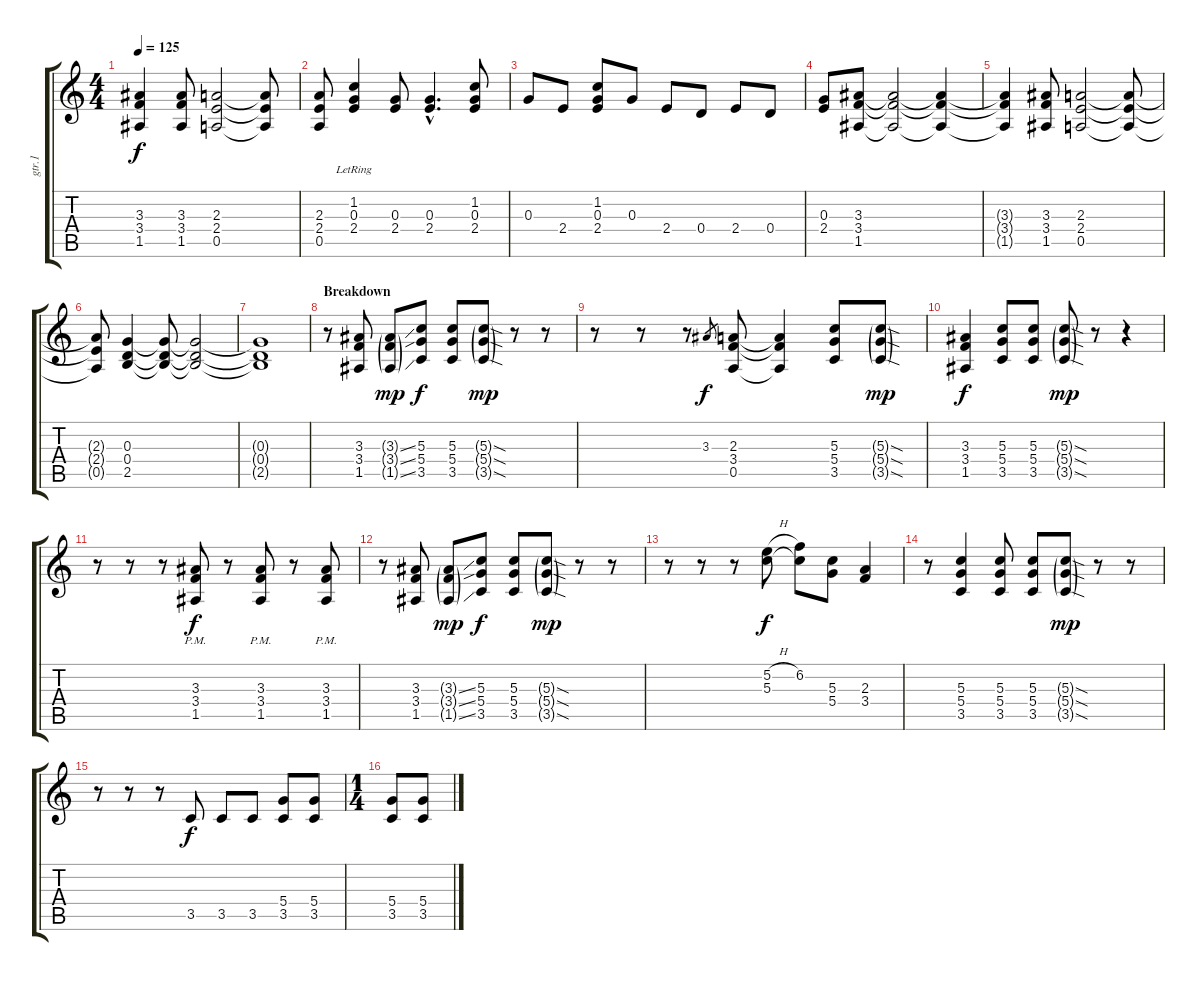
\track ("gtr.1" "gtr.1") {instrument distortionguitar}
\staff {score tabs}
\tuning (E4 B3 G3 D3 A2 E2) {hide}
\ts (4 4)
\tempo 125
\clef g2
\ks c
(3.3{t} 3.4{t} 1.5{t}).4{dy f} (3.3 3.4 1.5).8 (2.3 2.4 0.5).2 (2.3{t} 2.4{t} 0.5{t}).8 |
(2.3 2.4 0.5).8 (1.2{lr} 0.3{lr} 2.4{lr}).4 (0.3 2.4).8 (0.3{hac} 2.4{hac}).4{d} (1.2 0.3 2.4).8 |
0.3.8 2.4.8 (1.2 0.3 2.4).8 0.3.8 2.4.8 0.4.8 2.4.8 0.4.8 |
(0.3 2.4).8 (3.3 3.4 1.5).8 (3.3{t} 3.4{t} 1.5{t}).2 (3.3{t} 3.4{t} 1.5{t}).4 |
(3.3{t} 3.4{t} 1.5{t}).4 (3.3 3.4 1.5).8 (2.3 2.4 0.5).2 (2.3{t} 2.4{t} 0.5{t}).8 |
(2.3{t} 2.4{t} 0.5{t}).8 (0.3 0.4 2.5).4 (0.3{t} 0.4{t} 2.5{t}).8 (0.3{t} 0.4{t} 2.5{t}).2 |
(0.3{t} 0.4{t} 2.5{t}).1 |
\section ("" "Breakdown")
r.8 (3.3 3.4 1.5).8 (3.3{ss g} 3.4{ss g} 1.5{ss g}).8{dy mp} (5.3 5.4 3.5).8{dy f} (5.3 5.4 3.5).8 (5.3{sod g} 5.4{sod g} 3.5{sod g}).8{dy mp} r.8 r.8 |
r.8 r.8 r.8 3.3.8{gr dy f} (2.3 3.4 0.5).8 (2.3{t} 3.4{t} 0.5{t}).4 (5.3 5.4 3.5).8 (5.3{sod g} 5.4{sod g} 3.5{sod g}).8{dy mp} |
(3.3 3.4 1.5).4{dy f} (5.3 5.4 3.5).8 (5.3 5.4 3.5).8 (5.3{sod g} 5.4{sod g} 3.5{sod g}).8{dy mp} r.8 r.4 |
r.8 r.8 r.8 (3.3 3.4{pm} 1.5).8{dy f} r.8 (3.3 3.4{pm} 1.5).8 r.8 (3.3 3.4{pm} 1.5).8 |
r.8 (3.3 3.4 1.5).8 (3.3{ss g} 3.4{ss g} 1.5{ss g}).8{dy mp} (5.3 5.4 3.5).8{dy f} (5.3 5.4 3.5).8 (5.3{sod g} 5.4{sod g} 3.5{sod g}).8{dy mp} r.8 r.8 |
r.8 r.8 r.8 (5.2{h} 5.3).8{dy f} (6.2 5.3{t}).8 (5.3 5.4).8 (2.3 3.4).4 |
r.8 (5.3 5.4 3.5).4 (5.3 5.4 3.5).8 (5.3 5.4 3.5).8 (5.3{sod g} 5.4{sod g} 3.5{sod g}).8{dy mp} r.8 r.8 |
r.8 r.8 r.8 3.5.8{dy f} 3.5.8 3.5.8 (5.4 3.5).8 (5.4 3.5).8 |
\ts (1 4)
(5.4 3.5).8 (5.4 3.5).8
